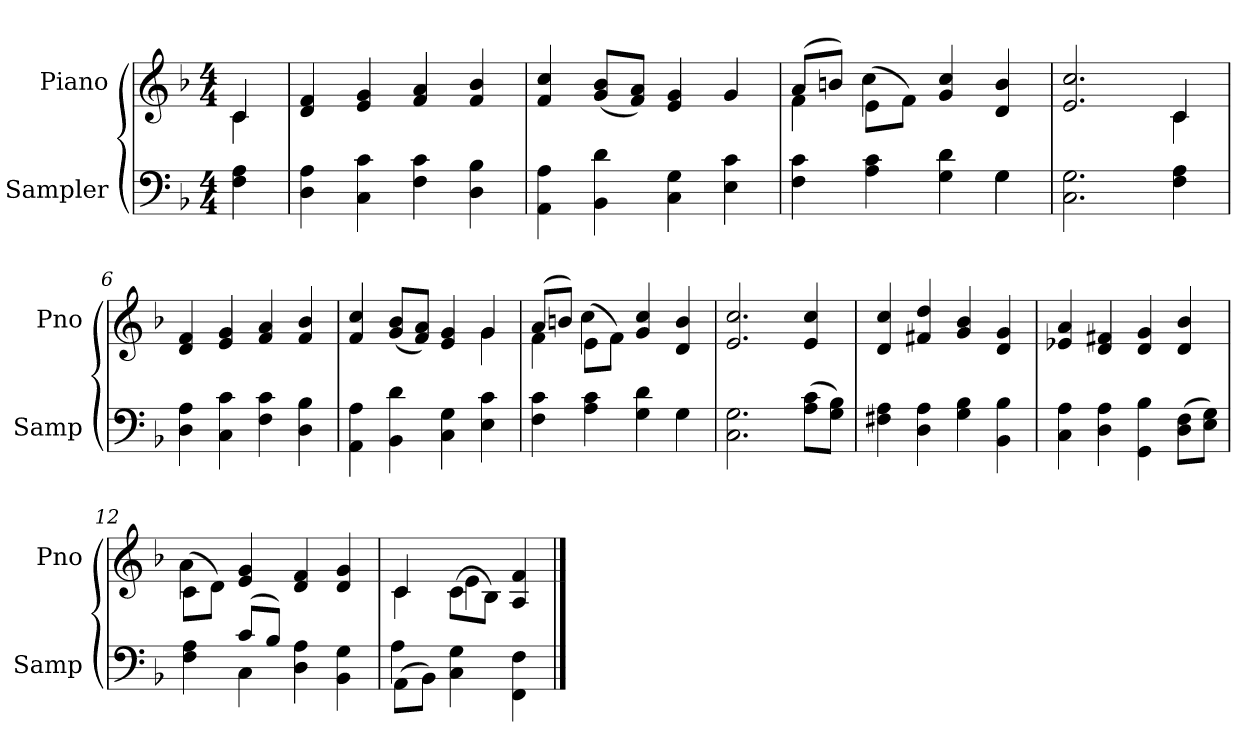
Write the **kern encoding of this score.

**kern	**kern
*part2	*part1
*staff2	*staff1
*I"Sampler	*I"Piano
*I'Samp	*I'Pno
*clefF4	*clefG2
*k[b-]	*k[b-]
*F:	*F:
*M4/4	*M4/4
=1	=1
*	*^
4F\ 4A\	4c/	4c
*	*v	*v
=2	=2
4D\ 4A\	4d/ 4f/
4C\ 4c\	4e/ 4g/
4F\ 4c\	4f/ 4a/
4D\ 4B-\	4f/ 4b-/
=3	=3
4AA\ 4A\	4f/ 4cc/
4BB-\ 4d\	(8g/ 8b-/L
.	8f/ 8a/J)
4C\ 4G\	4e/ 4g/
4E\ 4c\	4g/
=4	=4
*^	*^
4F\ 4c\	2.ryy	(8a/L	4f
.	.	8bn/J)	.
4A\ 4c\	.	(8e\L	4cc
.	.	8f\J)	.
4G\ 4d\	.	4g/ 4cc/	2ryy
4G\	4G	4d/ 4b/	.
*v	*v	*	*
=5	=5	=5
2.C\ 2.G\	2.e/ 2.cc/	2.ryy
4F\ 4A\	4c/	4c
*	*v	*v
=6	=6
4D\ 4A\	4d/ 4f/
4C\ 4c\	4e/ 4g/
4F\ 4c\	4f/ 4a/
4D\ 4B-\	4f/ 4b-/
=7	=7
*	*^
4AA\ 4A\	4f/ 4cc/	2.ryy
4BB-\ 4d\	(8g/ 8b-/L	.
.	8f/ 8a/J)	.
4C\ 4G\	4e/ 4g/	.
4E\ 4c\	4g/	4g
=8	=8	=8
4F\ 4c\	(8a/L	4f
.	8bn/J)	.
4A\ 4c\	(8e\L	4cc
.	8f\J)	.
4G\ 4d\	4g/ 4cc/	2ryy
4G\	4d/ 4b/	.
*	*v	*v
=9	=9
2.C\ 2.G\	2.e/ 2.cc/
(8A\ 8c\L	4e/ 4cc/
8G\ 8B-\J)	.
=10	=10
4F#X\ 4A\	4d/ 4cc/
4D\ 4A\	4f#X/ 4dd/
4G\ 4B-\	4g/ 4b-/
4BB-\ 4B-\	4d/ 4g/
=11	=11
4C\ 4A\	4e-X/ 4a/
4D\ 4A\	4d/ 4f#X/
4GG\ 4B-\	4d/ 4g/
(8D\ 8F\L	4d/ 4b-/
8E\ 8G\J)	.
=12	=12
*^	*^
4F\ 4A\	4ryy	(8c\L	4a
.	.	8d\J)	.
(8c/L	4C	4e/ 4g/	2.ryy
8B-/J)	.	.	.
4D\ 4A\	2ryy	4d/ 4f/	.
4BB-\ 4G\	.	4d/ 4g/	.
=13	=13	=13	=13
(8AA\L	4A	4c/	4c
8BB-\J)	.	.	.
4C\ 4G\	2ryy	(8c\L	4e
.	.	8B-\J)	.
4FF\ 4F\	.	4A/ 4f/	4ryy
*v	*v	*	*
*	*v	*v
==	==
*-	*-
